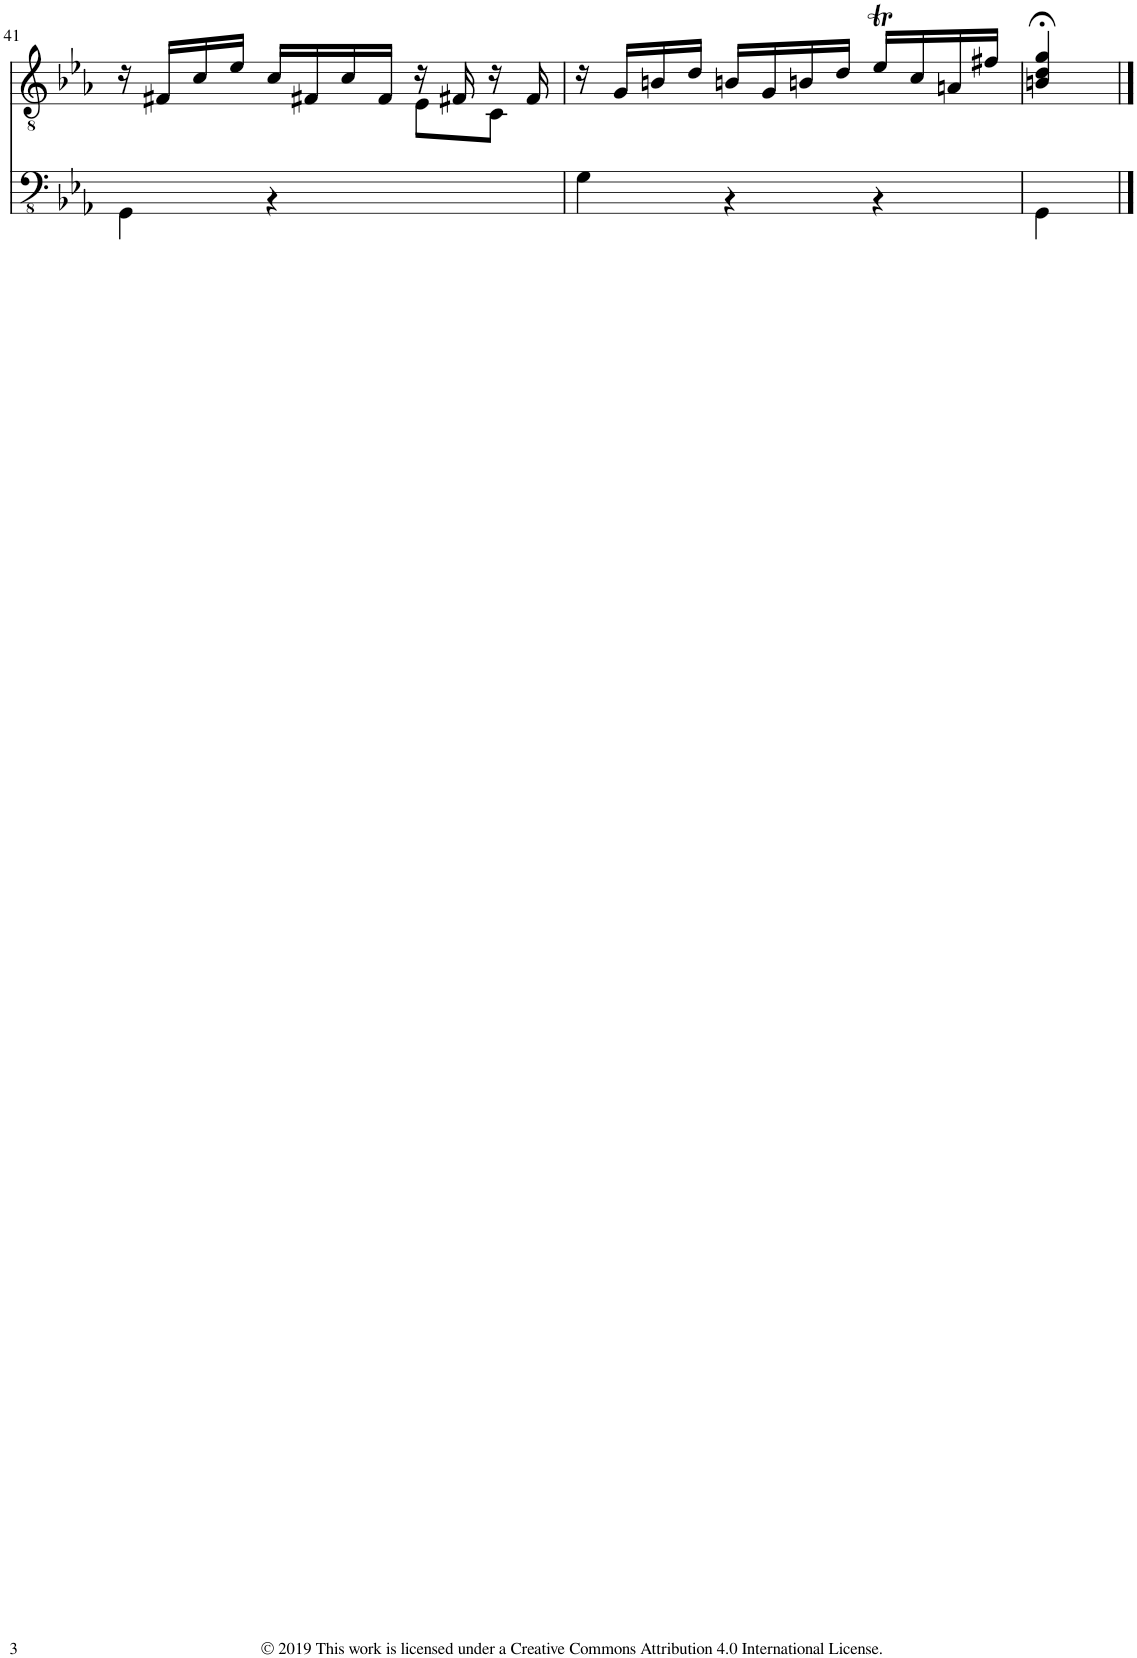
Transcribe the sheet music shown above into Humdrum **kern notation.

**kern	**kern
*part1	*part1
*staff2	*staff1
*I"Arciloutna	*
*I'A. lout.	*
!!LO:PB:g=z
*clefFv4	*clefGv2
*k[b-e-a-]	*k[b-e-a-]
*M3/4	*M3/4
=41	=41
*^	*^
4GGG\	2.ryy	16r	4ryy
.	.	16F#X/LL	.
.	.	16c/	.
.	.	16e-/JJ	.
2ryy	.	16c/LL	4r
.	.	16F#X/	.
.	.	16c/	.
.	.	16F#/JJ	.
.	.	16r	8E-\L
.	.	16F#X/	.
.	.	16r	8C\J
.	.	16F#/	.
=42	=42	=42	=42
4GG\	2.ryy	16r	4ryy
.	.	16G/LL	.
.	.	16Bn/	.
.	.	16d/JJ	.
2ryy	.	16Bn/LL	4r
.	.	16G/	.
.	.	16Bn/	.
.	.	16d/JJ	.
.	.	16e-T/LL	4r
.	.	16c/	.
.	.	16An/	.
.	.	16f#X/JJ	.
*	*	*v	*v
=43	=43	=43
4GGG\	4ryy	4Bn/;< 4d/;< 4g/;<
*v	*v	*
==	==
*-	*-
